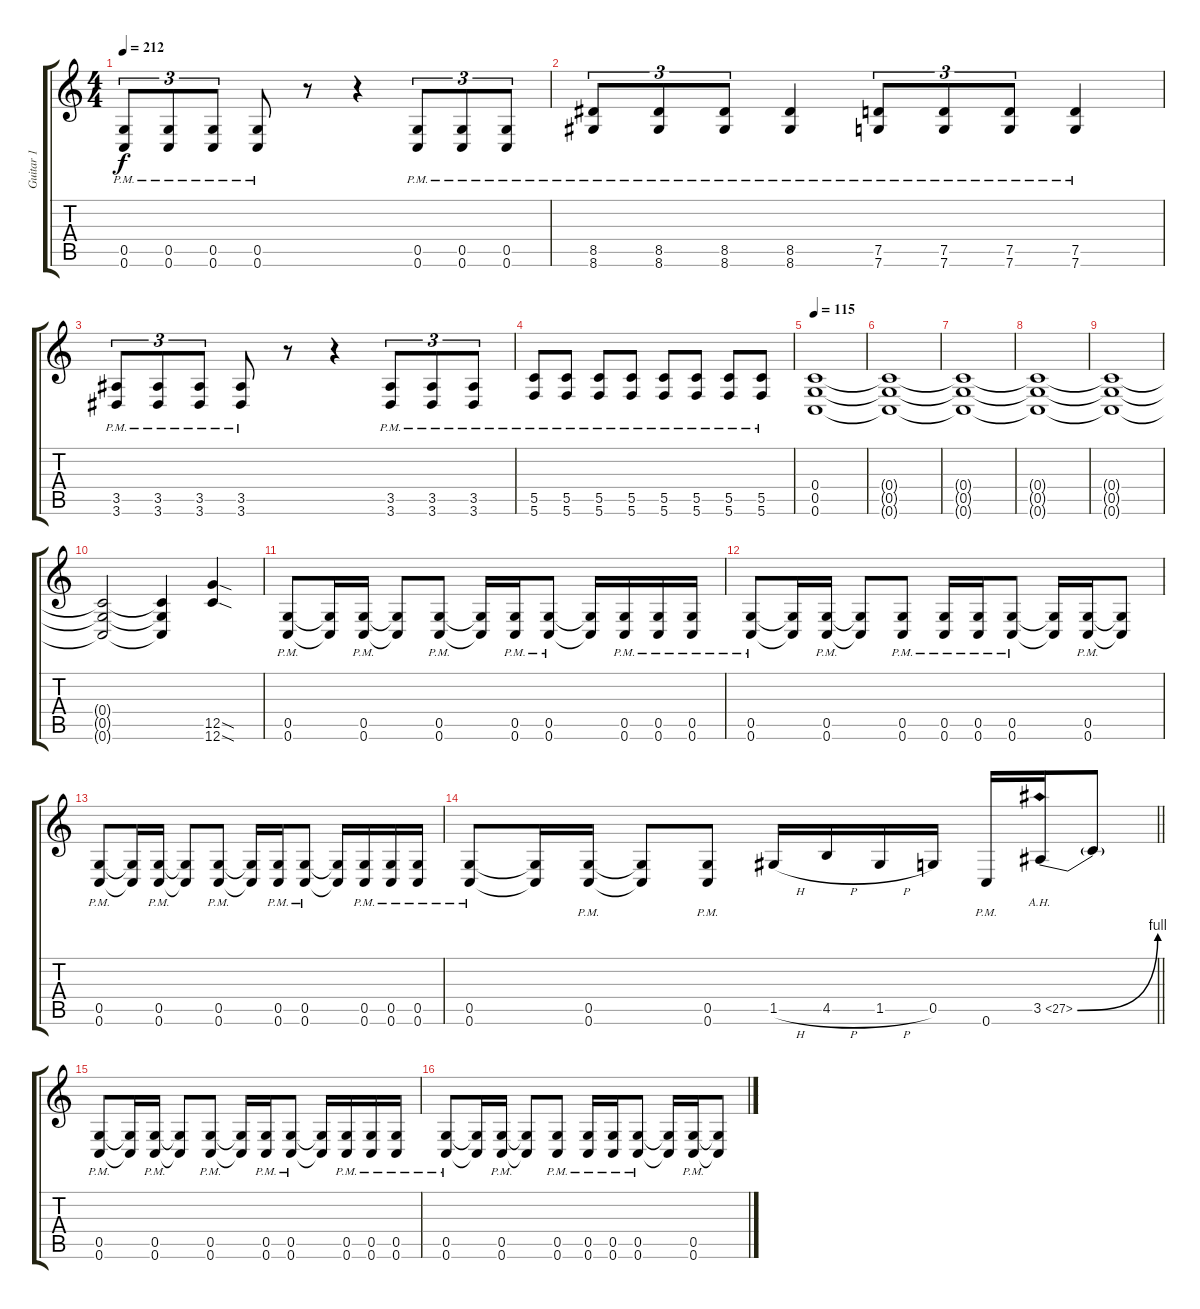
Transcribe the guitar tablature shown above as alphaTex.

\track ("Guitar 1" "Guitar 1") {instrument distortionguitar}
\staff {score tabs}
\tuning (D4 A3 F3 C3 G2 C2) {hide}
\ts (4 4)
\tempo 212
\clef g2
\ks c
(0.5{pm} 0.6{pm}).8{tu (3 2) dy f} (0.5{pm} 0.6{pm}).8{tu (3 2)} (0.5{pm} 0.6{pm}).8{tu (3 2)} (0.5{pm} 0.6{pm}).8 r.8 r.4 (0.5{pm} 0.6{pm}).8{tu (3 2)} (0.5{pm} 0.6{pm}).8{tu (3 2)} (0.5{pm} 0.6{pm}).8{tu (3 2)} |
(8.5{pm} 8.6{pm}).8{tu (3 2)} (8.5{pm} 8.6{pm}).8{tu (3 2)} (8.5{pm} 8.6{pm}).8{tu (3 2)} (8.5{pm} 8.6{pm}).4 (7.5{pm} 7.6{pm}).8{tu (3 2)} (7.5{pm} 7.6{pm}).8{tu (3 2)} (7.5{pm} 7.6{pm}).8{tu (3 2)} (7.5{pm} 7.6{pm}).4 |
(3.5{pm} 3.6{pm}).8{tu (3 2)} (3.5{pm} 3.6{pm}).8{tu (3 2)} (3.5{pm} 3.6{pm}).8{tu (3 2)} (3.5{pm} 3.6{pm}).8 r.8 r.4 (3.5{pm} 3.6{pm}).8{tu (3 2)} (3.5{pm} 3.6{pm}).8{tu (3 2)} (3.5{pm} 3.6{pm}).8{tu (3 2)} |
(5.5{pm} 5.6{pm}).8 (5.5{pm} 5.6{pm}).8 (5.5{pm} 5.6{pm}).8 (5.5{pm} 5.6{pm}).8 (5.5{pm} 5.6{pm}).8 (5.5{pm} 5.6{pm}).8 (5.5{pm} 5.6{pm}).8 (5.5{pm} 5.6{pm}).8 |
\tempo 115
(0.4 0.5 0.6).1 |
(0.4{t} 0.5{t} 0.6{t}).1 |
(0.4{t} 0.5{t} 0.6{t}).1 |
(0.4{t} 0.5{t} 0.6{t}).1 |
(0.4{t} 0.5{t} 0.6{t}).1 |
(0.4{t} 0.5{t} 0.6{t}).2 (0.4{t} 0.5{t} 0.6{t}).4 (12.5{sod} 12.6{sod}).4 |
(0.5{pm} 0.6{pm}).8 (0.5{t} 0.6{t}).16 (0.5{pm} 0.6{pm}).16 (0.5{t} 0.6{t}).8 (0.5{pm} 0.6{pm}).8 (0.5{t} 0.6{t}).16 (0.5{pm} 0.6{pm}).16 (0.5{pm} 0.6{pm}).8 (0.5{t} 0.6{t}).16 (0.5{pm} 0.6{pm}).16 (0.5{pm} 0.6{pm}).16 (0.5{pm} 0.6{pm}).16 |
(0.5{pm} 0.6{pm}).8 (0.5{t} 0.6{t}).16 (0.5{pm} 0.6{pm}).16 (0.5{t} 0.6{t}).8 (0.5{pm} 0.6{pm}).8 (0.5{pm} 0.6{pm}).16 (0.5{pm} 0.6{pm}).16 (0.5{pm} 0.6{pm}).8 (0.5{t} 0.6{t}).16 (0.5{pm} 0.6{pm}).16 (0.5{t} 0.6{t}).8 |
(0.5{pm} 0.6{pm}).8 (0.5{t} 0.6{t}).16 (0.5{pm} 0.6{pm}).16 (0.5{t} 0.6{t}).8 (0.5{pm} 0.6{pm}).8 (0.5{t} 0.6{t}).16 (0.5{pm} 0.6{pm}).16 (0.5{pm} 0.6{pm}).8 (0.5{t} 0.6{t}).16 (0.5{pm} 0.6{pm}).16 (0.5{pm} 0.6{pm}).16 (0.5{pm} 0.6{pm}).16 |
\barLineRight lightlight
(0.5{pm} 0.6{pm}).8 (0.5{t} 0.6{t}).16 (0.5{pm} 0.6{pm}).16 (0.5{t} 0.6{t}).8 (0.5{pm} 0.6{pm}).8 1.5{h}.16 4.5{h}.16 1.5{h}.16 0.5.16 0.6{pm}.16 3.5{be (bend 0 0 60 4) ah 24}.16 3.5{t}.8 |
(0.5{pm} 0.6{pm}).8 (0.5{t} 0.6{t}).16 (0.5{pm} 0.6{pm}).16 (0.5{t} 0.6{t}).8 (0.5{pm} 0.6{pm}).8 (0.5{t} 0.6{t}).16 (0.5{pm} 0.6{pm}).16 (0.5{pm} 0.6{pm}).8 (0.5{t} 0.6{t}).16 (0.5{pm} 0.6{pm}).16 (0.5{pm} 0.6{pm}).16 (0.5{pm} 0.6{pm}).16 |
(0.5{pm} 0.6{pm}).8 (0.5{t} 0.6{t}).16 (0.5{pm} 0.6{pm}).16 (0.5{t} 0.6{t}).8 (0.5{pm} 0.6{pm}).8 (0.5{pm} 0.6{pm}).16 (0.5{pm} 0.6{pm}).16 (0.5{pm} 0.6{pm}).8 (0.5{t} 0.6{t}).16 (0.5{pm} 0.6{pm}).16 (0.5{t} 0.6{t}).8
